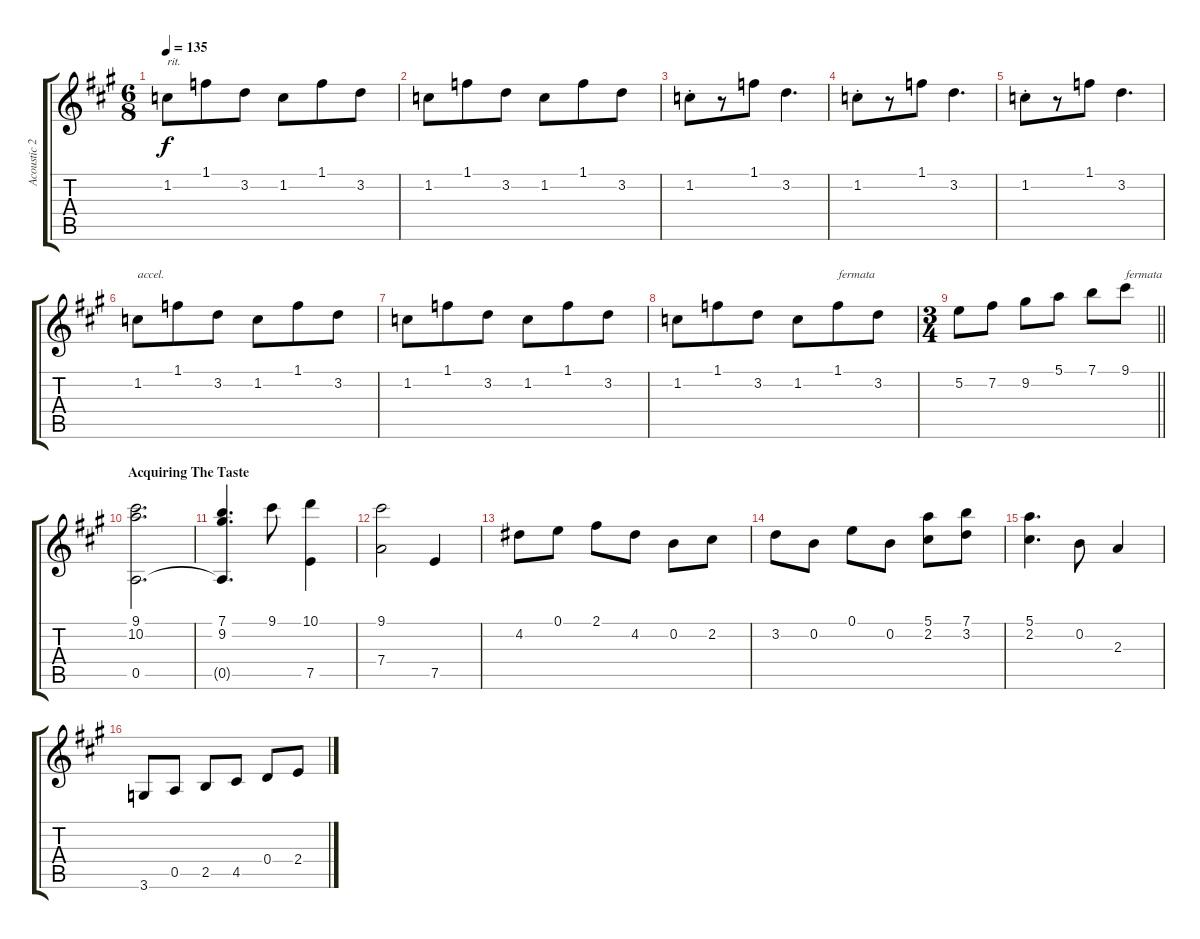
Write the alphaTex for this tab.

\track ("Acoustic 2 - Ray Shulman" "Acoustic 2") {instrument acousticguitarsteel}
\staff {score tabs}
\tuning (E4 B3 G3 D3 A2 E2) {hide}
\ts (6 8)
\tempo 135
\clef g2
\ks a
1.2.8{txt "rit." dy f} 1.1.8 3.2.8 1.2.8 1.1.8 3.2.8 |
1.2.8 1.1.8 3.2.8 1.2.8 1.1.8 3.2.8 |
1.2{st}.8 r.8 1.1.8 3.2.4{d} |
1.2{st}.8 r.8 1.1.8 3.2.4{d} |
1.2{st}.8 r.8 1.1.8 3.2.4{d} |
1.2.8{txt "accel."} 1.1.8 3.2.8 1.2.8 1.1.8 3.2.8 |
1.2.8 1.1.8 3.2.8 1.2.8 1.1.8 3.2.8 |
1.2.8 1.1.8 3.2.8 1.2.8 1.1.8{txt "fermata"} 3.2.8 |
\ts (3 4)
\barLineRight lightlight
5.2.8 7.2.8 9.2.8 5.1.8 7.1.8 9.1.8{txt "fermata"} |
\section ("" "Acquiring The Taste")
(9.1 10.2 0.5).2{d} |
(7.1 9.2 0.5{t}).4{d} 9.1.8 (10.1 7.5).4 |
(9.1 7.4).2 7.5.4 |
4.2.8 0.1.8 2.1.8 4.2.8 0.2.8 2.2.8 |
3.2.8 0.2.8 0.1.8 0.2.8 (5.1 2.2).8 (7.1 3.2).8 |
(5.1 2.2).4{d} 0.2.8 2.3.4 |
3.6.8 0.5.8 2.5.8 4.5.8 0.4.8 2.4.8
